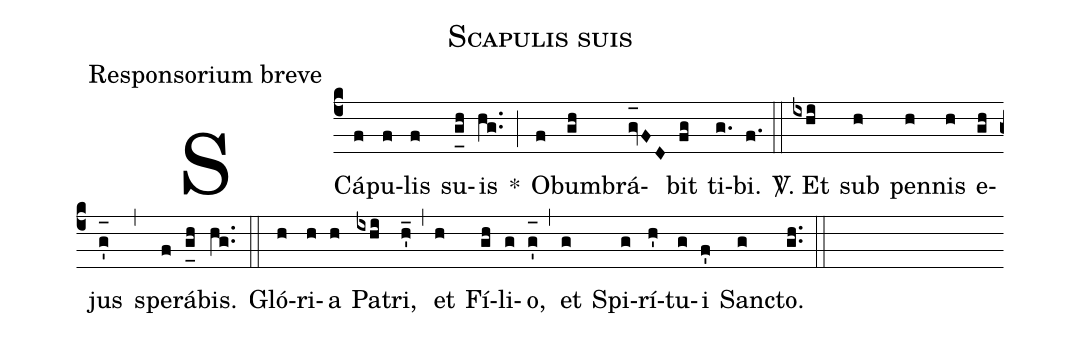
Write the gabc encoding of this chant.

name:Scapulis suis;
office-part:Responsorium breve;
%%
(c4) SCá(f)pu(f)lis(f) su(g_[uh:l]h)is(hg..) *(;) Ob(f)um(gh)brá(gv_[oh:h]FD)bit(fg) ti(g.)bi.(f.) (::)
<sp>V/</sp>. Et(ixhi) sub(h) pen(h)nis(h) e(gh)jus(g'_[oh:h]) (,) spe(f)rá(g_[uh:l]h)bis.(hg..) (::) Gló(h)ri(h)a(h) Pa(ixhi)tri,(h'_) (,) et(h) Fí(gh)li(g)o,(g'_[oh:h]) (,) et(g) Spi(g)rí(h')tu(g)i(f') San(g)cto.(gh..) (::)
